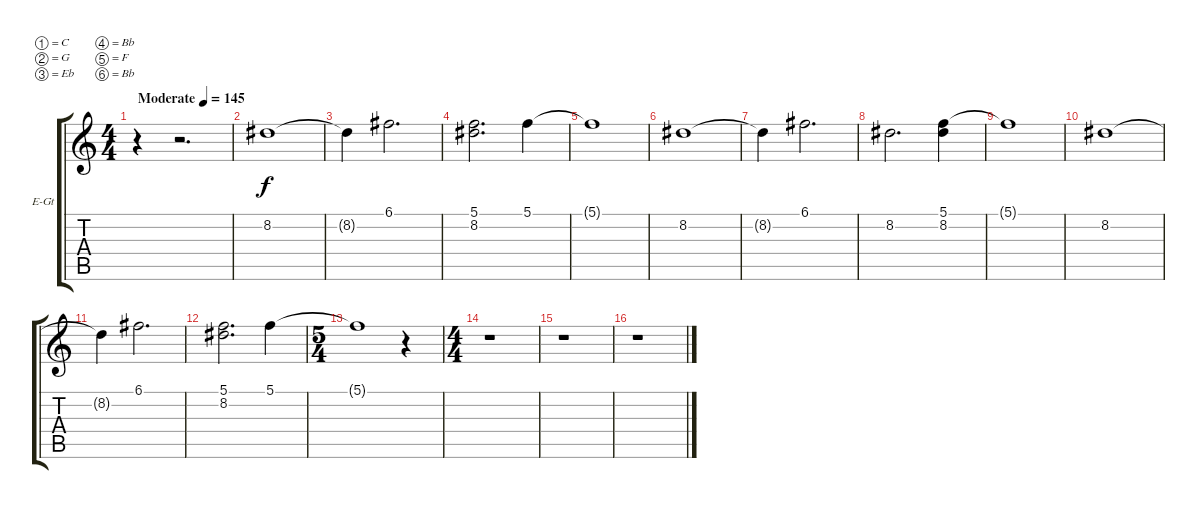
\bracketExtendMode groupsimilarinstruments
\firstSystemTrackNameOrientation horizontal
\otherSystemsTrackNameOrientation horizontal
\track ("Clean gtr" "E-Gt") {instrument electricguitarclean}
\staff {score tabs}
\tuning (C4 G3 Eb3 Bb2 F2 Bb1)
\ts (4 4)
\beaming (8 2 2 2 2)
\tempo (145 "Moderate")
\clef g2
\ks c
r.4{dy f instrument electricguitarclean} r.2{d} |
8.2.1 |
8.2{t}.4 6.1.2{d} |
(5.1 8.2).2{d} 5.1.4 |
5.1{t}.1 |
8.2.1 |
8.2{t}.4 6.1.2{d} |
8.2.2{d} (5.1 8.2).4 |
5.1{t}.1 |
8.2.1 |
8.2{t}.4 6.1.2{d} |
(5.1 8.2).2{d} 5.1.4 |
\ts (5 4)
\beaming (8 2 2 2 4)
5.1{t}.1 r.4 |
\ts (4 4)
\beaming (8 2 2 2 2)
r.1 |
r.1 |
r.1
